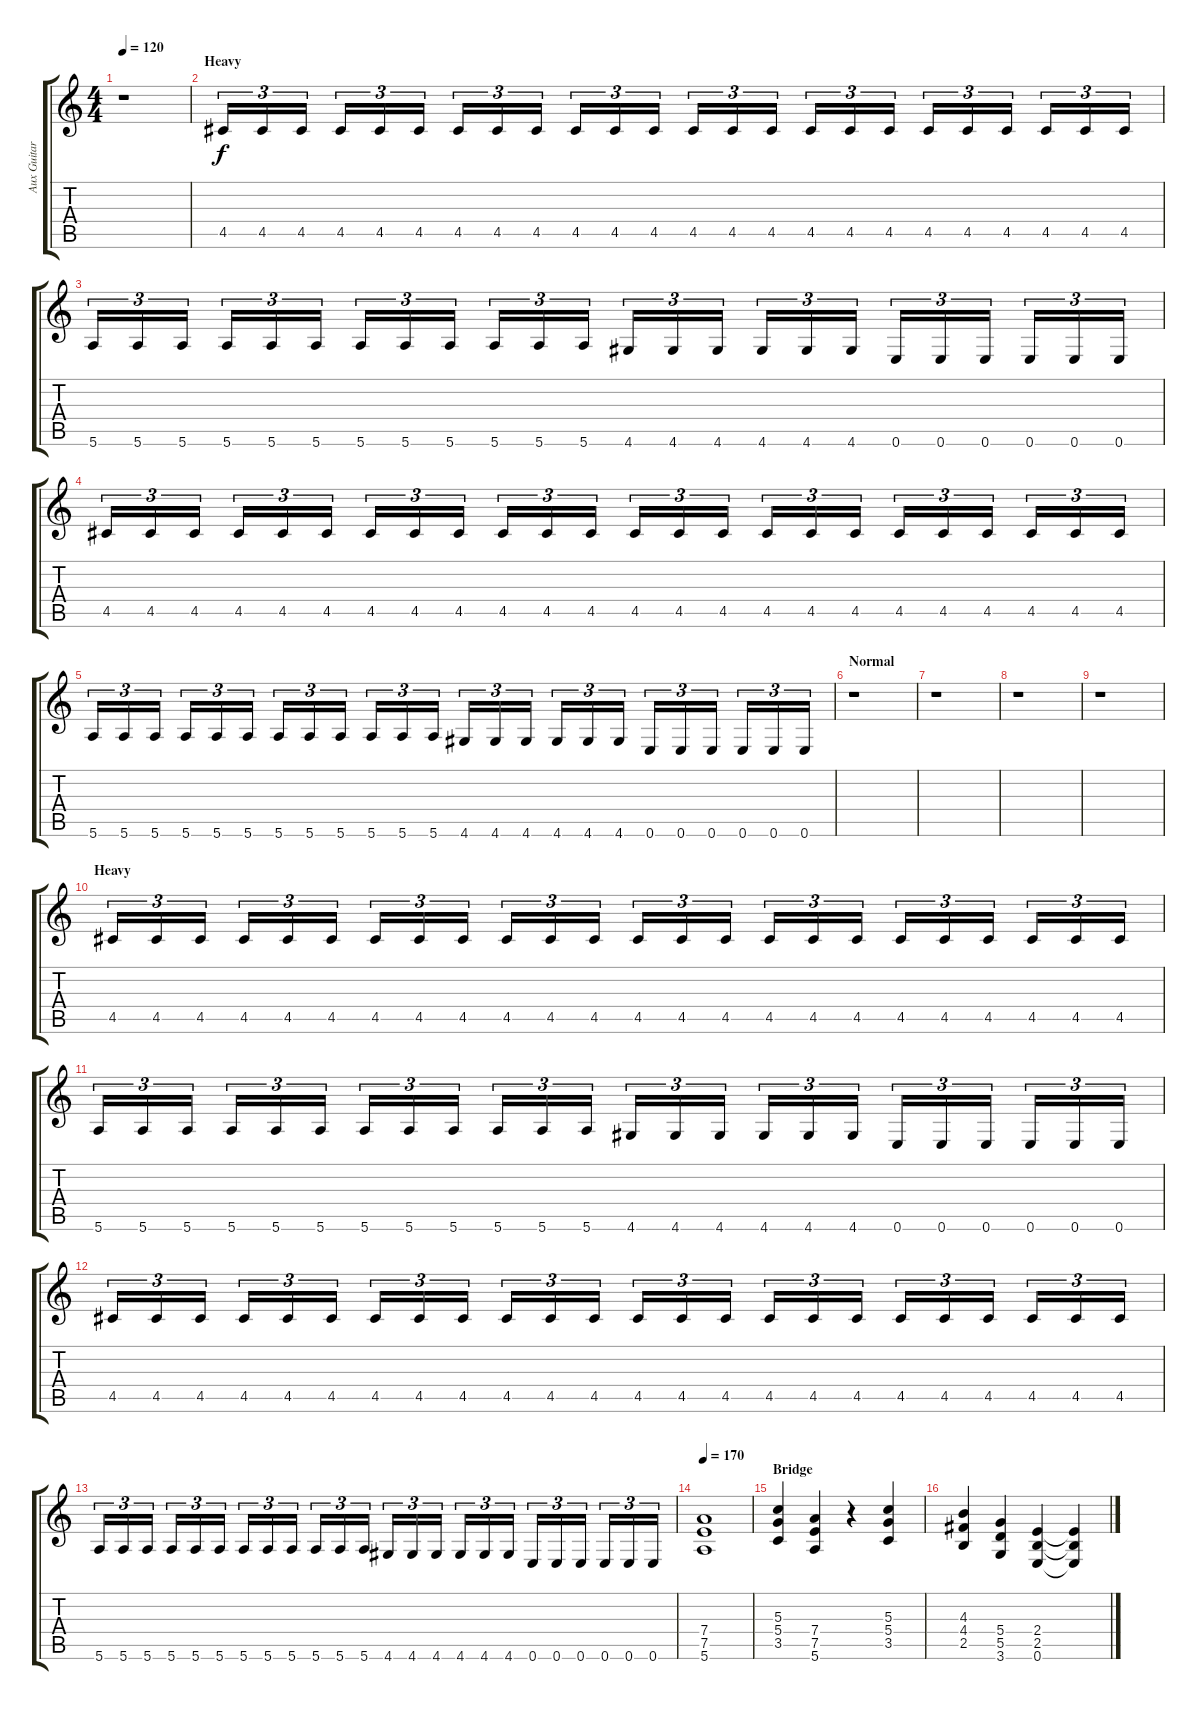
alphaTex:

\track ("Aux Guitar" "Aux Guitar") {instrument distortionguitar}
\staff {score tabs}
\tuning (E4 B3 G3 D3 A2 E2) {hide}
\ts (4 4)
\tempo 120
\clef g2
\ks c
r.1{dy f} |
\section ("" "Heavy")
4.5.16{tu (3 2)} 4.5.16{tu (3 2)} 4.5.16{tu (3 2)} 4.5.16{tu (3 2)} 4.5.16{tu (3 2)} 4.5.16{tu (3 2)} 4.5.16{tu (3 2)} 4.5.16{tu (3 2)} 4.5.16{tu (3 2)} 4.5.16{tu (3 2)} 4.5.16{tu (3 2)} 4.5.16{tu (3 2)} 4.5.16{tu (3 2)} 4.5.16{tu (3 2)} 4.5.16{tu (3 2)} 4.5.16{tu (3 2)} 4.5.16{tu (3 2)} 4.5.16{tu (3 2)} 4.5.16{tu (3 2)} 4.5.16{tu (3 2)} 4.5.16{tu (3 2)} 4.5.16{tu (3 2)} 4.5.16{tu (3 2)} 4.5.16{tu (3 2)} |
5.6.16{tu (3 2)} 5.6.16{tu (3 2)} 5.6.16{tu (3 2)} 5.6.16{tu (3 2)} 5.6.16{tu (3 2)} 5.6.16{tu (3 2)} 5.6.16{tu (3 2)} 5.6.16{tu (3 2)} 5.6.16{tu (3 2)} 5.6.16{tu (3 2)} 5.6.16{tu (3 2)} 5.6.16{tu (3 2)} 4.6.16{tu (3 2)} 4.6.16{tu (3 2)} 4.6.16{tu (3 2)} 4.6.16{tu (3 2)} 4.6.16{tu (3 2)} 4.6.16{tu (3 2)} 0.6.16{tu (3 2)} 0.6.16{tu (3 2)} 0.6.16{tu (3 2)} 0.6.16{tu (3 2)} 0.6.16{tu (3 2)} 0.6.16{tu (3 2)} |
4.5.16{tu (3 2)} 4.5.16{tu (3 2)} 4.5.16{tu (3 2)} 4.5.16{tu (3 2)} 4.5.16{tu (3 2)} 4.5.16{tu (3 2)} 4.5.16{tu (3 2)} 4.5.16{tu (3 2)} 4.5.16{tu (3 2)} 4.5.16{tu (3 2)} 4.5.16{tu (3 2)} 4.5.16{tu (3 2)} 4.5.16{tu (3 2)} 4.5.16{tu (3 2)} 4.5.16{tu (3 2)} 4.5.16{tu (3 2)} 4.5.16{tu (3 2)} 4.5.16{tu (3 2)} 4.5.16{tu (3 2)} 4.5.16{tu (3 2)} 4.5.16{tu (3 2)} 4.5.16{tu (3 2)} 4.5.16{tu (3 2)} 4.5.16{tu (3 2)} |
5.6.16{tu (3 2)} 5.6.16{tu (3 2)} 5.6.16{tu (3 2)} 5.6.16{tu (3 2)} 5.6.16{tu (3 2)} 5.6.16{tu (3 2)} 5.6.16{tu (3 2)} 5.6.16{tu (3 2)} 5.6.16{tu (3 2)} 5.6.16{tu (3 2)} 5.6.16{tu (3 2)} 5.6.16{tu (3 2)} 4.6.16{tu (3 2)} 4.6.16{tu (3 2)} 4.6.16{tu (3 2)} 4.6.16{tu (3 2)} 4.6.16{tu (3 2)} 4.6.16{tu (3 2)} 0.6.16{tu (3 2)} 0.6.16{tu (3 2)} 0.6.16{tu (3 2)} 0.6.16{tu (3 2)} 0.6.16{tu (3 2)} 0.6.16{tu (3 2)} |
\section ("" "Normal")
r.1 |
r.1 |
r.1 |
r.1 |
\section ("" "Heavy")
4.5.16{tu (3 2)} 4.5.16{tu (3 2)} 4.5.16{tu (3 2)} 4.5.16{tu (3 2)} 4.5.16{tu (3 2)} 4.5.16{tu (3 2)} 4.5.16{tu (3 2)} 4.5.16{tu (3 2)} 4.5.16{tu (3 2)} 4.5.16{tu (3 2)} 4.5.16{tu (3 2)} 4.5.16{tu (3 2)} 4.5.16{tu (3 2)} 4.5.16{tu (3 2)} 4.5.16{tu (3 2)} 4.5.16{tu (3 2)} 4.5.16{tu (3 2)} 4.5.16{tu (3 2)} 4.5.16{tu (3 2)} 4.5.16{tu (3 2)} 4.5.16{tu (3 2)} 4.5.16{tu (3 2)} 4.5.16{tu (3 2)} 4.5.16{tu (3 2)} |
5.6.16{tu (3 2)} 5.6.16{tu (3 2)} 5.6.16{tu (3 2)} 5.6.16{tu (3 2)} 5.6.16{tu (3 2)} 5.6.16{tu (3 2)} 5.6.16{tu (3 2)} 5.6.16{tu (3 2)} 5.6.16{tu (3 2)} 5.6.16{tu (3 2)} 5.6.16{tu (3 2)} 5.6.16{tu (3 2)} 4.6.16{tu (3 2)} 4.6.16{tu (3 2)} 4.6.16{tu (3 2)} 4.6.16{tu (3 2)} 4.6.16{tu (3 2)} 4.6.16{tu (3 2)} 0.6.16{tu (3 2)} 0.6.16{tu (3 2)} 0.6.16{tu (3 2)} 0.6.16{tu (3 2)} 0.6.16{tu (3 2)} 0.6.16{tu (3 2)} |
4.5.16{tu (3 2)} 4.5.16{tu (3 2)} 4.5.16{tu (3 2)} 4.5.16{tu (3 2)} 4.5.16{tu (3 2)} 4.5.16{tu (3 2)} 4.5.16{tu (3 2)} 4.5.16{tu (3 2)} 4.5.16{tu (3 2)} 4.5.16{tu (3 2)} 4.5.16{tu (3 2)} 4.5.16{tu (3 2)} 4.5.16{tu (3 2)} 4.5.16{tu (3 2)} 4.5.16{tu (3 2)} 4.5.16{tu (3 2)} 4.5.16{tu (3 2)} 4.5.16{tu (3 2)} 4.5.16{tu (3 2)} 4.5.16{tu (3 2)} 4.5.16{tu (3 2)} 4.5.16{tu (3 2)} 4.5.16{tu (3 2)} 4.5.16{tu (3 2)} |
5.6.16{tu (3 2)} 5.6.16{tu (3 2)} 5.6.16{tu (3 2)} 5.6.16{tu (3 2)} 5.6.16{tu (3 2)} 5.6.16{tu (3 2)} 5.6.16{tu (3 2)} 5.6.16{tu (3 2)} 5.6.16{tu (3 2)} 5.6.16{tu (3 2)} 5.6.16{tu (3 2)} 5.6.16{tu (3 2)} 4.6.16{tu (3 2)} 4.6.16{tu (3 2)} 4.6.16{tu (3 2)} 4.6.16{tu (3 2)} 4.6.16{tu (3 2)} 4.6.16{tu (3 2)} 0.6.16{tu (3 2)} 0.6.16{tu (3 2)} 0.6.16{tu (3 2)} 0.6.16{tu (3 2)} 0.6.16{tu (3 2)} 0.6.16{tu (3 2)} |
\tempo 170
(7.4 7.5 5.6).1{volume 10 balance 12} |
\section ("" "Bridge")
(5.3 5.4 3.5).4{volume 10 balance 4} (7.4 7.5 5.6).4 r.4 (5.3 5.4 3.5).4 |
(4.3 4.4 2.5).4 (5.4 5.5 3.6).4 (2.4 2.5 0.6).4 (2.4{t} 2.5{t} 0.6{t}).4
